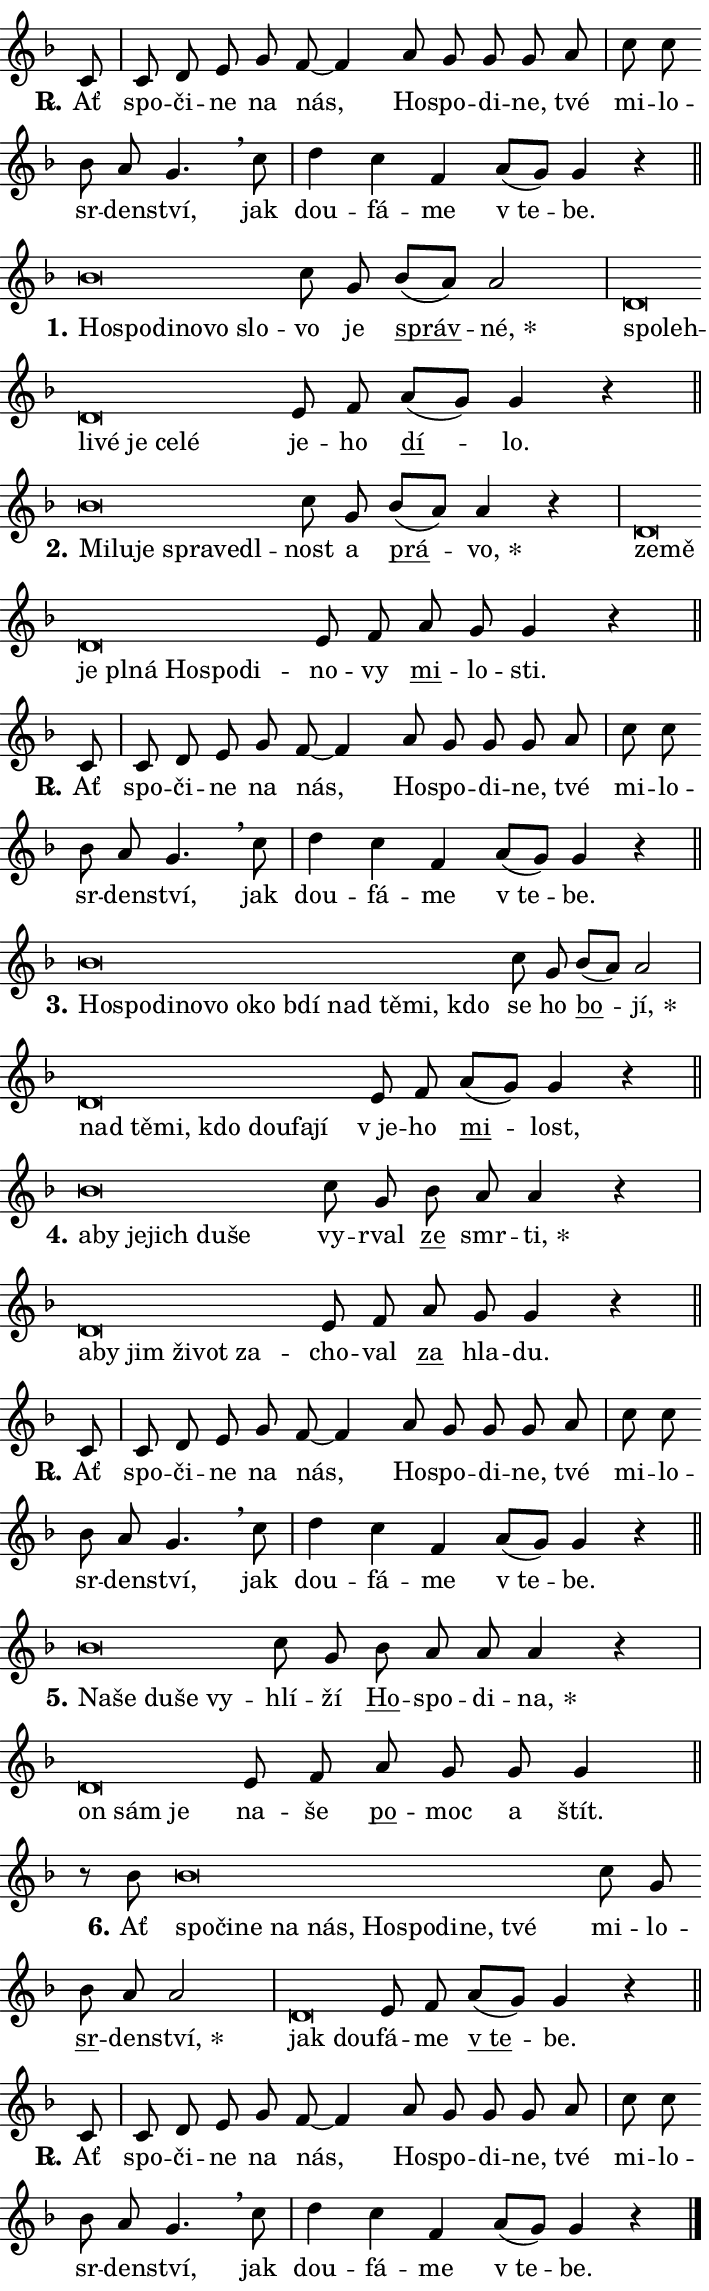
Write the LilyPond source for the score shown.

\version "2.24.0"
\header { tagline = "" }
\paper {
  indent = 0\cm
  top-margin = 0\cm
  right-margin = 0.13\cm % to fit lyric hyphens
  bottom-margin = 0\cm
  left-margin = 0\cm
  paper-width = 12\cm
  page-breaking = #ly:one-page-breaking
  system-system-spacing.basic-distance = #11
  score-system-spacing.basic-distance = #11
  ragged-last = ##f
}


%% Author: Thomas Morley
%% https://lists.gnu.org/archive/html/lilypond-user/2020-05/msg00002.html
#(define (line-position grob)
"Returns position of @var[grob} in current system:
   @code{'start}, if at first time-step
   @code{'end}, if at last time-step
   @code{'middle} otherwise
"
  (let* ((col (ly:item-get-column grob))
         (ln (ly:grob-object col 'left-neighbor))
         (rn (ly:grob-object col 'right-neighbor))
         (col-to-check-left (if (ly:grob? ln) ln col))
         (col-to-check-right (if (ly:grob? rn) rn col))
         (break-dir-left
           (and
             (ly:grob-property col-to-check-left 'non-musical #f)
             (ly:item-break-dir col-to-check-left)))
         (break-dir-right
           (and
             (ly:grob-property col-to-check-right 'non-musical #f)
             (ly:item-break-dir col-to-check-right))))
        (cond ((eqv? 1 break-dir-left) 'start)
              ((eqv? -1 break-dir-right) 'end)
              (else 'middle))))

#(define (tranparent-at-line-position vctor)
  (lambda (grob)
  "Relying on @code{line-position} select the relevant enry from @var{vctor}.
Used to determine transparency,"
    (case (line-position grob)
      ((end) (not (vector-ref vctor 0)))
      ((middle) (not (vector-ref vctor 1)))
      ((start) (not (vector-ref vctor 2))))))

noteHeadBreakVisibility =
#(define-music-function (break-visibility)(vector?)
"Makes @code{NoteHead}s transparent relying on @var{break-visibility}"
#{
  \override NoteHead.transparent =
    #(tranparent-at-line-position break-visibility)
#})

#(define delete-ledgers-for-transparent-note-heads
  (lambda (grob)
    "Reads whether a @code{NoteHead} is transparent.
If so this @code{NoteHead} is removed from @code{'note-heads} from
@var{grob}, which is supposed to be @code{LedgerLineSpanner}.
As a result ledgers are not printed for this @code{NoteHead}"
    (let* ((nhds-array (ly:grob-object grob 'note-heads))
           (nhds-list
             (if (ly:grob-array? nhds-array)
                 (ly:grob-array->list nhds-array)
                 '()))
           ;; Relies on the transparent-property being done before
           ;; Staff.LedgerLineSpanner.after-line-breaking is executed.
           ;; This is fragile ...
           (to-keep
             (remove
               (lambda (nhd)
                 (ly:grob-property nhd 'transparent #f))
               nhds-list)))
      ;; TODO find a better method to iterate over grob-arrays, similiar
      ;; to filter/remove etc for lists
      ;; For now rebuilt from scratch
      (set! (ly:grob-object grob 'note-heads)  '())
      (for-each
        (lambda (nhd)
          (ly:pointer-group-interface::add-grob grob 'note-heads nhd))
        to-keep))))

squashNotes = {
  \override NoteHead.X-extent = #'(-0.2 . 0.2)
  \override NoteHead.Y-extent = #'(-0.75 . 0)
  \override NoteHead.stencil =
    #(lambda (grob)
       (let ((pos (ly:grob-property grob 'staff-position)))
         (begin
           (if (< pos -7) (display "ERROR: Lower brevis then expected\n") (display ""))
           (if (<= pos -6) ly:text-interface::print ly:note-head::print))))
}
unSquashNotes = {
  \revert NoteHead.X-extent
  \revert NoteHead.Y-extent
  \revert NoteHead.stencil
}

hideNotes = \noteHeadBreakVisibility #begin-of-line-visible
unHideNotes = \noteHeadBreakVisibility #all-visible

% work-around for resetting accidentals
% https://lilypond.org/doc/v2.23/Documentation/notation/displaying-rhythms#unmetered-music
cadenzaMeasure = {
  \cadenzaOff
  \partial 1024 s1024
  \cadenzaOn
}

#(define-markup-command (accent layout props text) (markup?)
  "Underline accented syllable"
  (interpret-markup layout props
    #{\markup \override #'(offset . 4.3) \underline { #text }#}))

responsum = \markup \concat {
  "R" \hspace #-1.05 \path #0.1 #'((moveto 0 0.07) (lineto 0.9 0.8)) \hspace #0.05 "."
}

spaceSize = #0.6828661417322834 % exact space size for TeX Gyre Schola

\layout {
  \context {
    \Staff
    \remove "Time_signature_engraver"
    \override LedgerLineSpanner.after-line-breaking = #delete-ledgers-for-transparent-note-heads
  }
  \context {
    \Lyrics {
      \override LyricSpace.minimum-distance = \spaceSize
      \override LyricText.font-name = #"TeX Gyre Schola"
      \override LyricText.font-size = 1
      \override StanzaNumber.font-name = #"TeX Gyre Schola Bold"
      \override StanzaNumber.font-size = 1
    }
  }
  \context {
    \Score 
    \override NoteHead.text =
      #(lambda (grob) 
        (let ((pos (ly:grob-property grob 'staff-position)))
          #{\markup {
            \combine
              \halign #-0.55 \raise #(if (= pos -6) 0 0.5) \override #'(thickness . 2) \draw-line #'(3.2 . 0)
              \musicglyph "noteheads.sM1"
          }#}))
  }
}

% magnetic-lyrics.ily
%
%   written by
%     Jean Abou Samra <jean@abou-samra.fr>
%     Werner Lemberg <wl@gnu.org>
%
%   adapted by
%     Jiri Hon <jiri.hon@gmail.com>
%
% Version 2022-Apr-15

% https://www.mail-archive.com/lilypond-user@gnu.org/msg149350.html

#(define (Left_hyphen_pointer_engraver context)
   "Collect syllable-hyphen-syllable occurrences in lyrics and store
them in properties.  This engraver only looks to the left.  For
example, if the lyrics input is @code{foo -- bar}, it does the
following.

@itemize @bullet
@item
Set the @code{text} property of the @code{LyricHyphen} grob between
@q{foo} and @q{bar} to @code{foo}.

@item
Set the @code{left-hyphen} property of the @code{LyricText} grob with
text @q{foo} to the @code{LyricHyphen} grob between @q{foo} and
@q{bar}.
@end itemize

Use this auxiliary engraver in combination with the
@code{lyric-@/text::@/apply-@/magnetic-@/offset!} hook."
   (let ((hyphen #f)
         (text #f))
     (make-engraver
      (acknowledgers
       ((lyric-syllable-interface engraver grob source-engraver)
        (set! text grob)))
      (end-acknowledgers
       ((lyric-hyphen-interface engraver grob source-engraver)
        ;(when (not (grob::has-interface grob 'lyric-space-interface))
          (set! hyphen grob)));)
      ((stop-translation-timestep engraver)
       (when (and text hyphen)
         (ly:grob-set-object! text 'left-hyphen hyphen))
       (set! text #f)
       (set! hyphen #f)))))

#(define (lyric-text::apply-magnetic-offset! grob)
   "If the space between two syllables is less than the value in
property @code{LyricText@/.details@/.squash-threshold}, move the right
syllable to the left so that it gets concatenated with the left
syllable.

Use this function as a hook for
@code{LyricText@/.after-@/line-@/breaking} if the
@code{Left_@/hyphen_@/pointer_@/engraver} is active."
   (let ((hyphen (ly:grob-object grob 'left-hyphen #f)))
     (when hyphen
       (let ((left-text (ly:spanner-bound hyphen LEFT)))
         (when (grob::has-interface left-text 'lyric-syllable-interface)
           (let* ((common (ly:grob-common-refpoint grob left-text X))
                  (this-x-ext (ly:grob-extent grob common X))
                  (left-x-ext
                   (begin
                     ;; Trigger magnetism for left-text.
                     (ly:grob-property left-text 'after-line-breaking)
                     (ly:grob-extent left-text common X)))
                  ;; `delta` is the gap width between two syllables.
                  (delta (- (interval-start this-x-ext)
                            (interval-end left-x-ext)))
                  (details (ly:grob-property grob 'details))
                  (threshold (assoc-get 'squash-threshold details 0.2)))
             (when (< delta threshold)
               (let* (;; We have to manipulate the input text so that
                      ;; ligatures crossing syllable boundaries are not
                      ;; disabled.  For languages based on the Latin
                      ;; script this is essentially a beautification.
                      ;; However, for non-Western scripts it can be a
                      ;; necessity.
                      (lt (ly:grob-property left-text 'text))
                      (rt (ly:grob-property grob 'text))
                      (is-space (grob::has-interface hyphen 'lyric-space-interface))
                      (space (if is-space " " ""))
                      (extra-delta (if is-space spaceSize 0))
                      ;; Append new syllable.
                      (ltrt-space (if (and (string? lt) (string? rt))
                                (string-append lt space rt)
                                (make-concat-markup (list lt space rt))))
                      ;; Right-align `ltrt` to the right side.
                      (ltrt-space-markup (grob-interpret-markup
                               grob
                               (make-translate-markup
                                (cons (interval-length this-x-ext) 0)
                                (make-right-align-markup ltrt-space)))))
                 (begin
                   ;; Don't print `left-text`.
                   (ly:grob-set-property! left-text 'stencil #f)
                   ;; Set text and stencil (which holds all collected
                   ;; syllables so far) and shift it to the left.
                   (ly:grob-set-property! grob 'text ltrt-space)
                   (ly:grob-set-property! grob 'stencil ltrt-space-markup)
                   (ly:grob-translate-axis! grob (- (- delta extra-delta)) X))))))))))


#(define (lyric-hyphen::displace-bounds-first grob)
   ;; Make very sure this callback isn't triggered too early.
   (let ((left (ly:spanner-bound grob LEFT))
         (right (ly:spanner-bound grob RIGHT)))
     (ly:grob-property left 'after-line-breaking)
     (ly:grob-property right 'after-line-breaking)
     (ly:lyric-hyphen::print grob)))

squashThreshold = #0.4

\layout {
  \context {
    \Lyrics
    \consists #Left_hyphen_pointer_engraver
    \override LyricText.after-line-breaking =
      #lyric-text::apply-magnetic-offset!
    \override LyricHyphen.stencil = #lyric-hyphen::displace-bounds-first
    \override LyricText.details.squash-threshold = \squashThreshold
    \override LyricHyphen.minimum-distance = 0
    \override LyricHyphen.minimum-length = \squashThreshold
  }
}

squashText = \override LyricText.details.squash-threshold = 9999
unSquashText = \override LyricText.details.squash-threshold = \squashThreshold

leftText = \override LyricText.self-alignment-X = #LEFT
unLeftText = \revert LyricText.self-alignment-X

starOffset = #(lambda (grob) 
                (let ((x_offset (ly:self-alignment-interface::aligned-on-x-parent grob)))
                  (if (= x_offset 0) 0 (+ x_offset 1.2))))

star = #(define-music-function (syllable)(string?)
"Append star separator at the end of a syllable"
#{
  \once \override LyricText.X-offset = #starOffset
  \lyricmode { \markup {
    #syllable
    \override #'((font-name . "TeX Gyre Schola Bold")) \hspace #0.2 \lower #0.65 \larger "*"
  } }
#})

starAccent = #(define-music-function (syllable)(string?)
"Append star separator at the end of a syllable and make accent"
#{
  \once \override LyricText.X-offset = #starOffset
  \lyricmode { \markup {
    \accent #syllable
    \override #'((font-name . "TeX Gyre Schola Bold")) \hspace #0.2 \lower #0.65 \larger "*"
  } }
#})

breath = #(define-music-function (syllable)(string?)
"Append breathing indicator at the end of a syllable"
#{
  \lyricmode { \markup { #syllable "+" } }
#})

optionalBreath = #(define-music-function (syllable)(string?)
"Append optional breathing indicator at the end of a syllable"
#{
  \lyricmode { \markup { #syllable "(+)" } }
#})


\score {
    <<
        \new Voice = "melody" { \cadenzaOn \key f \major \relative { c'8 \cadenzaMeasure \bar "|" c d e \bar "" g f~ f4 \bar "" a8 g \bar "" g g a \cadenzaMeasure \bar "|" c c \bar "" bes a g4. \breathe c8 \cadenzaMeasure \bar "|" d4 c \bar "" f, a8[( g)] g4 r \cadenzaMeasure \bar "||" \break } }
        \new Lyrics \lyricsto "melody" { \lyricmode { \set stanza = \responsum
Ať spo -- či -- ne na nás, Ho -- spo -- di -- ne, tvé mi -- lo -- sr -- den -- ství, jak dou -- fá -- me "v te" -- be. } }
    >>
    \layout {}
}

\score {
    <<
        \new Voice = "melody" { \cadenzaOn \key f \major \relative { \squashNotes bes'\breve*1/16 \hideNotes \breve*1/16 \bar "" \breve*1/16 \bar "" \breve*1/16 \bar "" \breve*1/16 \breve*1/16 \bar "" \unHideNotes \unSquashNotes c8 g \bar "" bes[( a)] a2 \cadenzaMeasure \bar "|" \squashNotes d,\breve*1/16 \hideNotes \breve*1/16 \bar "" \breve*1/16 \bar "" \breve*1/16 \bar "" \breve*1/16 \bar "" \breve*1/16 \breve*1/16 \bar "" \unHideNotes \unSquashNotes e8 f \bar "" a[( g)] g4 r \cadenzaMeasure \bar "||" \break } }
        \new Lyrics \lyricsto "melody" { \lyricmode { \set stanza = "1."
\leftText Ho -- \squashText spo -- di -- no -- vo slo -- \unLeftText \unSquashText vo je \markup \accent správ -- \star né, \leftText spo -- \squashText leh -- li -- vé je ce -- lé \unLeftText \unSquashText je -- ho \markup \accent dí -- lo. } }
    >>
    \layout {}
}

\score {
    <<
        \new Voice = "melody" { \cadenzaOn \key f \major \relative { \squashNotes bes'\breve*1/16 \hideNotes \breve*1/16 \bar "" \breve*1/16 \bar "" \breve*1/16 \bar "" \breve*1/16 \breve*1/16 \bar "" \unHideNotes \unSquashNotes c8 g \bar "" bes[( a)] a4 r \cadenzaMeasure \bar "|" \squashNotes d,\breve*1/16 \hideNotes \breve*1/16 \bar "" \breve*1/16 \bar "" \breve*1/16 \bar "" \breve*1/16 \bar "" \breve*1/16 \bar "" \breve*1/16 \breve*1/16 \bar "" \unHideNotes \unSquashNotes e8 f \bar "" a g g4 r \cadenzaMeasure \bar "||" \break } }
        \new Lyrics \lyricsto "melody" { \lyricmode { \set stanza = "2."
\leftText Mi -- \squashText lu -- je spra -- ve -- dl -- \unLeftText \unSquashText nost a \markup \accent prá -- \star vo, \leftText ze -- \squashText mě je pl -- ná Ho -- spo -- di -- \unLeftText \unSquashText no -- vy \markup \accent mi -- lo -- sti. } }
    >>
    \layout {}
}

\score {
    <<
        \new Voice = "melody" { \cadenzaOn \key f \major \relative { c'8 \cadenzaMeasure \bar "|" c d e \bar "" g f~ f4 \bar "" a8 g \bar "" g g a \cadenzaMeasure \bar "|" c c \bar "" bes a g4. \breathe c8 \cadenzaMeasure \bar "|" d4 c \bar "" f, a8[( g)] g4 r \cadenzaMeasure \bar "||" \break } }
        \new Lyrics \lyricsto "melody" { \lyricmode { \set stanza = \responsum
Ať spo -- či -- ne na nás, Ho -- spo -- di -- ne, tvé mi -- lo -- sr -- den -- ství, jak dou -- fá -- me "v te" -- be. } }
    >>
    \layout {}
}

\score {
    <<
        \new Voice = "melody" { \cadenzaOn \key f \major \relative { \squashNotes bes'\breve*1/16 \hideNotes \breve*1/16 \bar "" \breve*1/16 \bar "" \breve*1/16 \bar "" \breve*1/16 \bar "" \breve*1/16 \bar "" \breve*1/16 \bar "" \breve*1/16 \bar "" \breve*1/16 \bar "" \breve*1/16 \bar "" \breve*1/16 \breve*1/16 \bar "" \unHideNotes \unSquashNotes c8 g \bar "" bes[( a)] a2 \cadenzaMeasure \bar "|" \squashNotes d,\breve*1/16 \hideNotes \breve*1/16 \bar "" \breve*1/16 \bar "" \breve*1/16 \bar "" \breve*1/16 \bar "" \breve*1/16 \breve*1/16 \bar "" \unHideNotes \unSquashNotes e8 f \bar "" a[( g)] g4 r \cadenzaMeasure \bar "||" \break } }
        \new Lyrics \lyricsto "melody" { \lyricmode { \set stanza = "3."
\leftText Ho -- \squashText spo -- di -- no -- vo o -- ko bdí nad tě -- mi, kdo \unLeftText \unSquashText se ho \markup \accent bo -- \star jí, \leftText nad \squashText tě -- mi, kdo dou -- fa -- jí \unLeftText \unSquashText "v je" -- ho \markup \accent mi -- lost, } }
    >>
    \layout {}
}

\score {
    <<
        \new Voice = "melody" { \cadenzaOn \key f \major \relative { \squashNotes bes'\breve*1/16 \hideNotes \breve*1/16 \bar "" \breve*1/16 \bar "" \breve*1/16 \bar "" \breve*1/16 \breve*1/16 \bar "" \unHideNotes \unSquashNotes c8 g \bar "" bes a a4 r \cadenzaMeasure \bar "|" \squashNotes d,\breve*1/16 \hideNotes \breve*1/16 \bar "" \breve*1/16 \bar "" \breve*1/16 \bar "" \breve*1/16 \breve*1/16 \bar "" \unHideNotes \unSquashNotes e8 f \bar "" a g g4 r \cadenzaMeasure \bar "||" \break } }
        \new Lyrics \lyricsto "melody" { \lyricmode { \set stanza = "4."
\leftText a -- \squashText by je -- jich du -- še \unLeftText \unSquashText vy -- rval \markup \accent ze smr -- \star ti, \leftText a -- \squashText by jim ži -- vot za -- \unLeftText \unSquashText cho -- val \markup \accent za hla -- du. } }
    >>
    \layout {}
}

\score {
    <<
        \new Voice = "melody" { \cadenzaOn \key f \major \relative { c'8 \cadenzaMeasure \bar "|" c d e \bar "" g f~ f4 \bar "" a8 g \bar "" g g a \cadenzaMeasure \bar "|" c c \bar "" bes a g4. \breathe c8 \cadenzaMeasure \bar "|" d4 c \bar "" f, a8[( g)] g4 r \cadenzaMeasure \bar "||" \break } }
        \new Lyrics \lyricsto "melody" { \lyricmode { \set stanza = \responsum
Ať spo -- či -- ne na nás, Ho -- spo -- di -- ne, tvé mi -- lo -- sr -- den -- ství, jak dou -- fá -- me "v te" -- be. } }
    >>
    \layout {}
}

\score {
    <<
        \new Voice = "melody" { \cadenzaOn \key f \major \relative { \squashNotes bes'\breve*1/16 \hideNotes \breve*1/16 \bar "" \breve*1/16 \bar "" \breve*1/16 \breve*1/16 \bar "" \unHideNotes \unSquashNotes c8 g \bar "" bes a a a4 r \cadenzaMeasure \bar "|" \squashNotes d,\breve*1/16 \hideNotes \breve*1/16 \breve*1/16 \bar "" \unHideNotes \unSquashNotes e8 f \bar "" a g g g4 \cadenzaMeasure \bar "||" \break } }
        \new Lyrics \lyricsto "melody" { \lyricmode { \set stanza = "5."
\leftText Na -- \squashText še du -- še vy -- \unLeftText \unSquashText hlí -- ží \markup \accent Ho -- spo -- di -- \star na, \leftText on \squashText sám je \unLeftText \unSquashText na -- še \markup \accent po -- moc a štít. } }
    >>
    \layout {}
}

\score {
    <<
        \new Voice = "melody" { \cadenzaOn \key f \major \relative { r8 bes' \squashNotes bes\breve*1/16 \hideNotes \breve*1/16 \bar "" \breve*1/16 \bar "" \breve*1/16 \bar "" \breve*1/16 \bar "" \breve*1/16 \bar "" \breve*1/16 \bar "" \breve*1/16 \bar "" \breve*1/16 \breve*1/16 \bar "" \unHideNotes \unSquashNotes c8 g \bar "" bes a a2 \cadenzaMeasure \bar "|" \squashNotes d,\breve*1/16 \hideNotes \breve*1/16 \bar "" \unHideNotes \unSquashNotes e8 f \bar "" a[( g)] g4 r \cadenzaMeasure \bar "||" \break } }
        \new Lyrics \lyricsto "melody" { \lyricmode { \set stanza = "6."
Ať \leftText spo -- \squashText či -- ne na nás, Ho -- spo -- di -- ne, tvé \unLeftText \unSquashText mi -- lo -- \markup \accent sr -- den -- \star ství, \leftText jak \squashText dou -- \unLeftText \unSquashText fá -- me \markup \accent "v te" -- be. } }
    >>
    \layout {}
}

\score {
    <<
        \new Voice = "melody" { \cadenzaOn \key f \major \relative { c'8 \cadenzaMeasure \bar "|" c d e \bar "" g f~ f4 \bar "" a8 g \bar "" g g a \cadenzaMeasure \bar "|" c c \bar "" bes a g4. \breathe c8 \cadenzaMeasure \bar "|" d4 c \bar "" f, a8[( g)] g4 r \cadenzaMeasure \bar "||" \break } \bar "|." }
        \new Lyrics \lyricsto "melody" { \lyricmode { \set stanza = \responsum
Ať spo -- či -- ne na nás, Ho -- spo -- di -- ne, tvé mi -- lo -- sr -- den -- ství, jak dou -- fá -- me "v te" -- be. } }
    >>
    \layout {}
}
